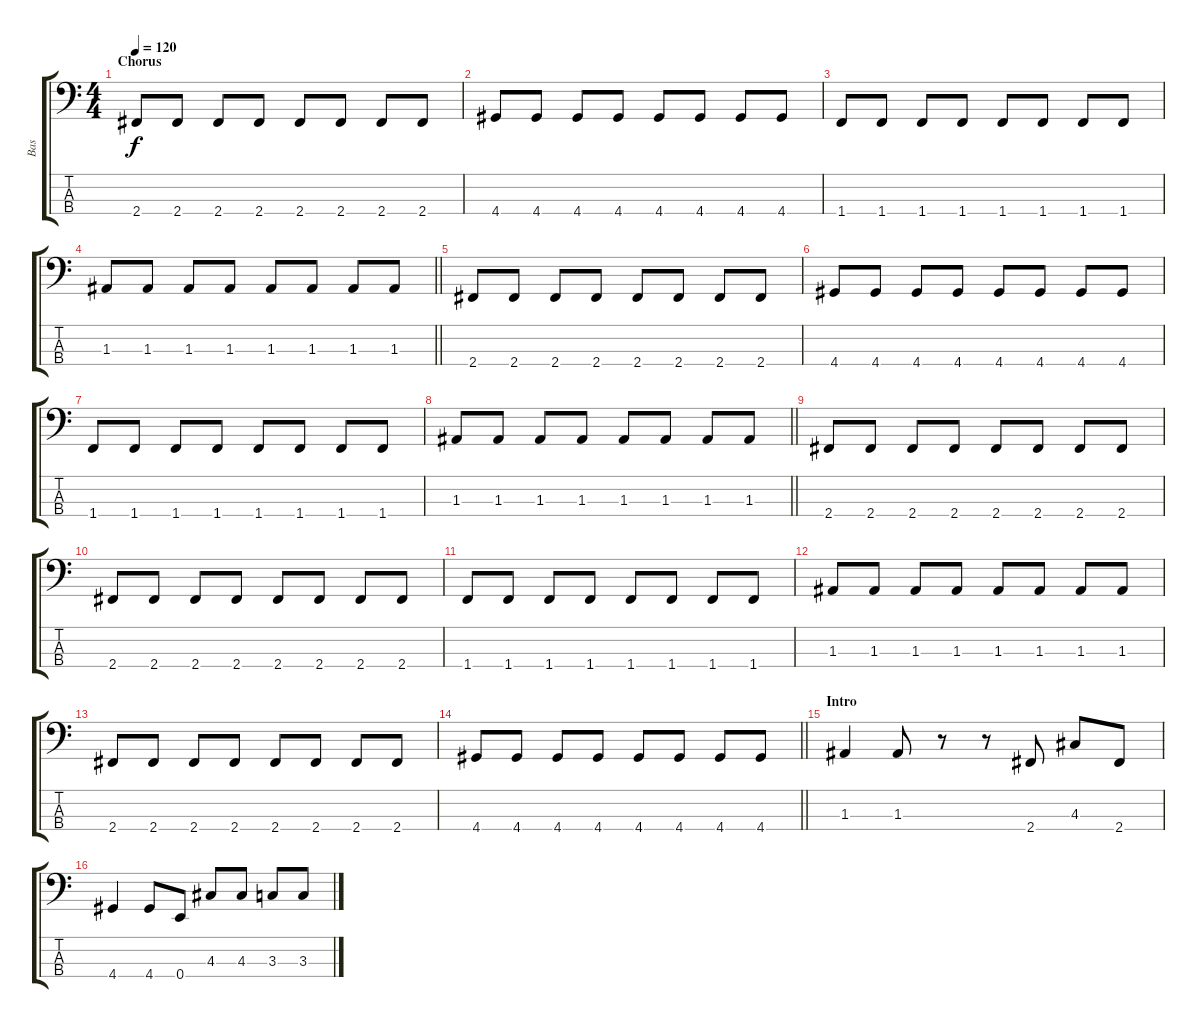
\track ("Bas" "Bas") {instrument electricbassfinger}
\staff {score tabs}
\tuning (G2 D2 A1 E1) {hide}
\ts (4 4)
\section ("" "Chorus")
\tempo 120
\clef f4
\ks c
2.4.8{dy f} 2.4.8 2.4.8 2.4.8 2.4.8 2.4.8 2.4.8 2.4.8 |
4.4.8 4.4.8 4.4.8 4.4.8 4.4.8 4.4.8 4.4.8 4.4.8 |
1.4.8 1.4.8 1.4.8 1.4.8 1.4.8 1.4.8 1.4.8 1.4.8 |
\barLineRight lightlight
1.3.8 1.3.8 1.3.8 1.3.8 1.3.8 1.3.8 1.3.8 1.3.8 |
2.4.8 2.4.8 2.4.8 2.4.8 2.4.8 2.4.8 2.4.8 2.4.8 |
4.4.8 4.4.8 4.4.8 4.4.8 4.4.8 4.4.8 4.4.8 4.4.8 |
1.4.8 1.4.8 1.4.8 1.4.8 1.4.8 1.4.8 1.4.8 1.4.8 |
\barLineRight lightlight
1.3.8 1.3.8 1.3.8 1.3.8 1.3.8 1.3.8 1.3.8 1.3.8 |
2.4.8 2.4.8 2.4.8 2.4.8 2.4.8 2.4.8 2.4.8 2.4.8 |
2.4.8 2.4.8 2.4.8 2.4.8 2.4.8 2.4.8 2.4.8 2.4.8 |
1.4.8 1.4.8 1.4.8 1.4.8 1.4.8 1.4.8 1.4.8 1.4.8 |
1.3.8 1.3.8 1.3.8 1.3.8 1.3.8 1.3.8 1.3.8 1.3.8 |
2.4.8 2.4.8 2.4.8 2.4.8 2.4.8 2.4.8 2.4.8 2.4.8 |
\barLineRight lightlight
4.4.8 4.4.8 4.4.8 4.4.8 4.4.8 4.4.8 4.4.8 4.4.8 |
\section ("" "Intro")
1.3.4 1.3.8 r.8 r.8 2.4.8 4.3.8 2.4.8 |
4.4.4 4.4.8 0.4.8 4.3.8 4.3.8 3.3.8 3.3.8
